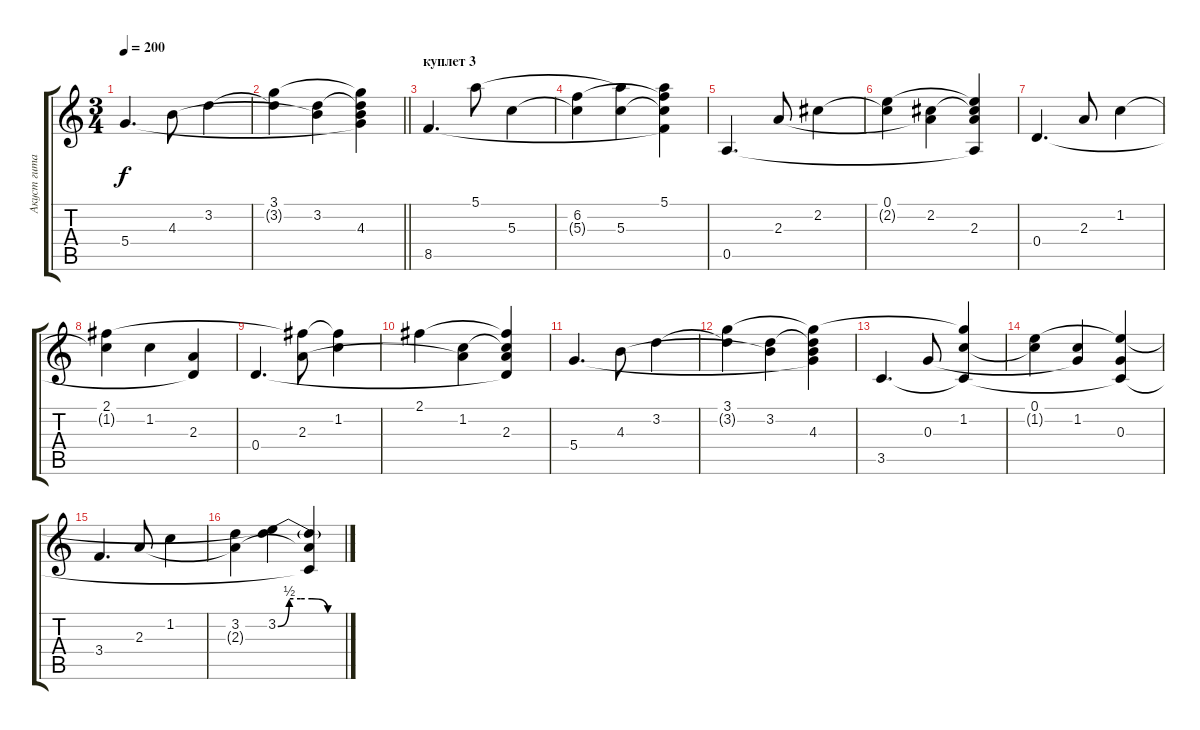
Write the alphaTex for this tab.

\track ("Акуст гитара" "Акуст гита") {instrument acousticguitarsteel}
\staff {score tabs}
\tuning (E4 B3 G3 D3 A2 E2) {hide}
\ts (3 4)
\tempo 200
\clef g2
\ks c
5.4.4{d dy f} 4.3.8 3.2.4 |
\barLineRight lightlight
(3.1 3.2{t}).4 (3.2 4.3{t}).4 (3.1{t} 3.2{t} 4.3 5.4{t}).4 |
\section ("" "куплет 3")
8.5.4{d} 5.1.8 5.3.4 |
(6.2 5.3{t}).4 (5.1{t} 5.3).4 (5.1 6.2{t} 5.3{t} 8.5{t}).4 |
0.5.4{d} 2.3.8 2.2.4 |
(0.1 2.2{t}).4 (2.2 2.3{t}).4 (0.1{t} 2.2{t} 2.3 0.5{t}).4 |
0.4.4{d} 2.3.8 1.2.4 |
(2.1 1.2{t}).4 1.2.4 (2.3 0.4{t}).4 |
0.4.4{d} (2.1{t} 2.3).8 (2.1{t} 1.2).4 |
2.1.4 (1.2 2.3{t}).4 (2.1{t} 1.2{t} 2.3 0.4{t}).4 |
5.4.4{d} 4.3.8 3.2.4 |
(3.1 3.2{t}).4 (3.2 4.3{t}).4 (3.1{t} 3.2{t} 4.3 5.4{t}).4 |
3.5.4{d} 0.3.8 (3.1{t} 1.2 3.5{t}).4 |
(0.1 1.2{t}).4 (1.2 0.3{t}).4 (0.1{t} 0.3 3.5{t}).4 |
3.4.4{d} 2.3.8 1.2.4 |
(3.2 2.3{t}).4 (0.1{t} 3.2{be (custom 0 0 10 2 20 2 30 2 44 0 60 0)}).4 (3.2{t} 2.3{t} 3.5{t}).4
